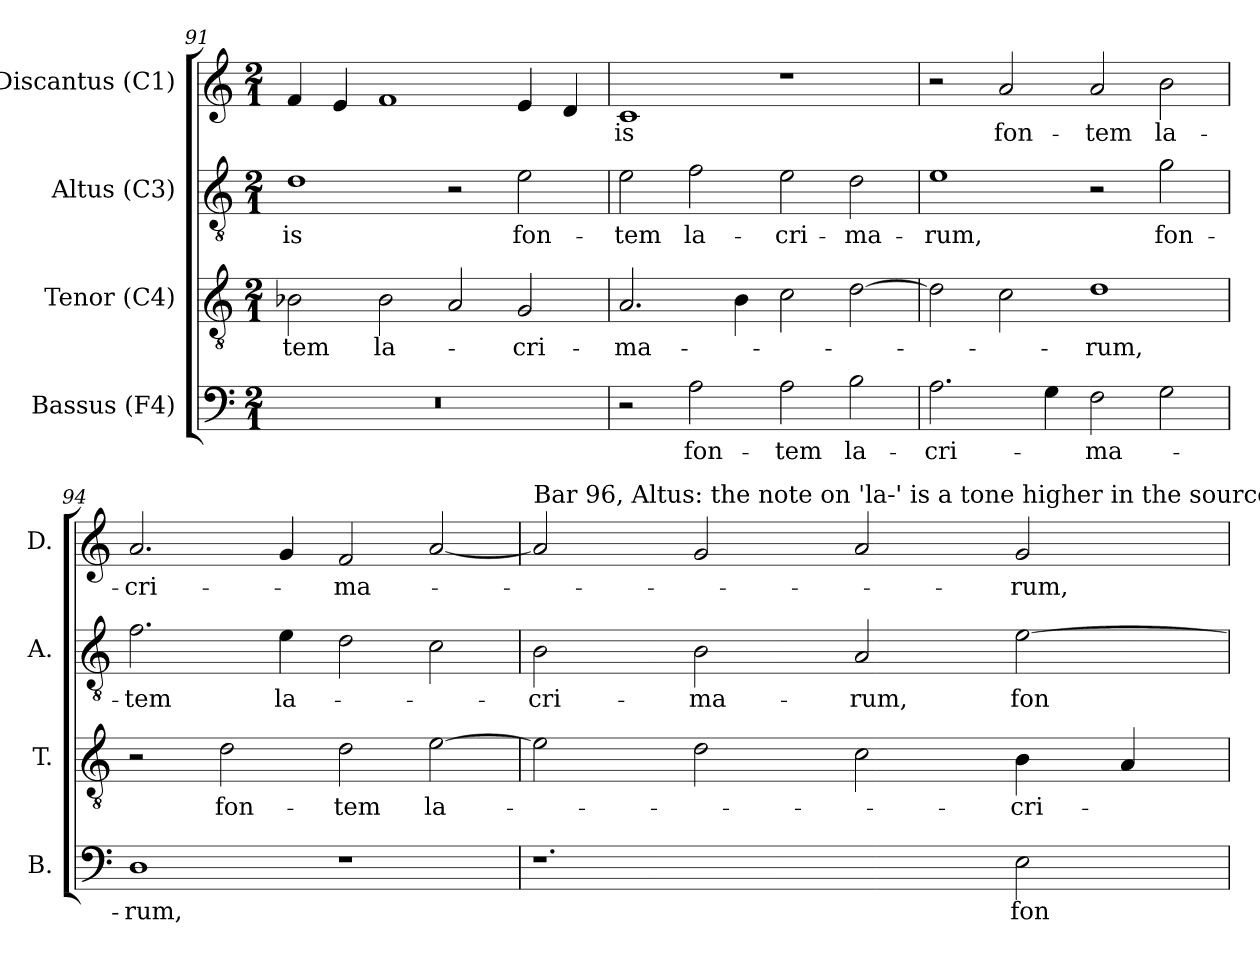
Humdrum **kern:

**kern	**text	**kern	**text	**kern	**text	**kern	**text
*part4	*part4	*part3	*part3	*part2	*part2	*part1	*part1
*staff4	*staff4	*staff3	*staff3	*staff2	*staff2	*staff1	*staff1
*I"Bassus (F4)	*	*I"Tenor (C4)	*	*I"Altus (C3)	*	*I"Discantus (C1)	*
*I'B.	*	*I'T.	*	*I'A.	*	*I'D.	*
*clefF4	*	*clefGv2	*	*clefGv2	*	*clefG2	*
*	*	*ITrd7c12	*	*ITrd7c12	*	*	*
*k[]	*	*k[]	*	*k[]	*	*k[]	*
*C:	*	*C:	*	*C:	*	*C:	*
*M2/1	*	*M2/1	*	*M2/1	*	*M2/1	*
=91	=91	=91	=91	=91	=91	=91	=91
!LO:N:vis=1	!	!	!	!	!	!	!
!	!	!	!LO:LY:b:color=#000000	!	!	!	!
!	!	!	!	!	!LO:LY:b:color=#000000	!	!
0r	.	2BB-i\	-tem	1Di	-is	4fi/	.
.	.	.	.	.	.	4ei/	.
!	!	!	!LO:LY:b:color=#000000	!	!	!	!
.	.	2BB-i\	la-	.	.	1fi	.
.	.	2AAi/	.	2r	.	.	.
!	!	!	!LO:LY:b:color=#000000	!	!	!	!
!	!	!	!	!	!LO:LY:b:color=#000000	!	!
.	.	2GGi/	-cri-	2Ei\	fon-	4ei/	.
.	.	.	.	.	.	4di/	.
=92	=92	=92	=92	=92	=92	=92	=92
!	!	!	!LO:LY:b:color=#000000	!	!	!	!
!	!	!	!	!	!LO:LY:b:color=#000000	!	!
!	!	!	!	!	!	!	!LO:LY:b:color=#000000
2r	.	2.AAi/	-ma-	2Ei\	-tem	1ci	-is
!	!LO:LY:b:color=#000000	!	!	!	!	!	!
!	!	!	!	!	!LO:LY:b:color=#000000	!	!
2Ai\	fon-	.	.	2Fi\	la-	.	.
.	.	4BBi\	.	.	.	.	.
!	!LO:LY:b:color=#000000	!	!	!	!	!	!
!	!	!	!	!	!LO:LY:b:color=#000000	!	!
2Ai\	-tem	2Ci\	.	2Ei\	-cri-	1r	.
!	!LO:LY:b:color=#000000	!	!	!	!	!	!
!	!	!	!	!	!LO:LY:b:color=#000000	!	!
2Bi\	la-	[2Di\	.	2Di\	-ma-	.	.
!!LO:LB:g=z
=93	=93	=93	=93	=93	=93	=93	=93
!	!LO:LY:b:color=#000000	!	!	!	!	!	!
!	!	!	!	!	!LO:LY:b:color=#000000	!	!
2.Ai\	-cri-	2Di\]	.	1Ei	-rum,	2r	.
!	!	!	!	!	!	!	!LO:LY:b:color=#000000
.	.	2Ci\	.	.	.	2ai/	fon-
4Gi\	.	.	.	.	.	.	.
!	!LO:LY:b:color=#000000	!	!	!	!	!	!
!	!	!	!LO:LY:b:color=#000000	!	!	!	!
!	!	!	!	!	!	!	!LO:LY:b:color=#000000
2Fi\	-ma-	1Di	-rum,	2r	.	2ai/	-tem
!	!	!	!	!	!LO:LY:b:color=#000000	!	!
!	!	!	!	!	!	!	!LO:LY:b:color=#000000
2Gi\	.	.	.	2Gi\	fon-	2bi\	la-
=94	=94	=94	=94	=94	=94	=94	=94
!	!LO:LY:b:color=#000000	!	!	!	!	!	!
!	!	!	!	!	!LO:LY:b:color=#000000	!	!
!	!	!	!	!	!	!	!LO:LY:b:color=#000000
1Di	-rum,	2r	.	2.Fi\	-tem	2.ai/	-cri-
!	!	!	!LO:LY:b:color=#000000	!	!	!	!
.	.	2Di\	fon-	.	.	.	.
!	!	!	!	!	!LO:LY:b:color=#000000	!	!
.	.	.	.	4Ei\	la-	4gi/	.
!	!	!	!LO:LY:b:color=#000000	!	!	!	!
!	!	!	!	!	!	!	!LO:LY:b:color=#000000
1r	.	2Di\	-tem	2Di\	.	2fi/	-ma-
!	!	!	!LO:LY:b:color=#000000	!	!	!	!
.	.	[2Ei\	la-	2Ci\	.	[2ai/	.
=95	=95	=95	=95	=95	=95	=95	=95
!	!	!	!	!	!	!LO:TX:a:t=Bar 96, Altus&colon; the note on 'la-' is a tone higher in the source.	!
!	!	!	!	!	!LO:LY:b:color=#000000	!	!
1.r	.	2Ei\]	.	2BBi\	-cri-	2ai/]	.
!	!	!	!	!	!LO:LY:b:color=#000000	!	!
.	.	2Di\	.	2BBi\	-ma-	2gi/	.
!	!	!	!	!	!LO:LY:b:color=#000000	!	!
.	.	2Ci\	.	2AAi/	-rum,	2ai/	.
!	!LO:LY:b:color=#000000	!	!	!	!	!	!
!	!	!	!LO:LY:b:color=#000000	!	!	!	!
!	!	!	!	!	!LO:LY:b:color=#000000	!	!
!	!	!	!	!	!	!	!LO:LY:b:color=#000000
2Ei\	fon-	4BBi\	-cri-	[2Ei\	fon-	2gi/	-rum,
.	.	4AAi/	.	.	.	.	.
=	=	=	=	=	=	=	=
*-	*-	*-	*-	*-	*-	*-	*-
